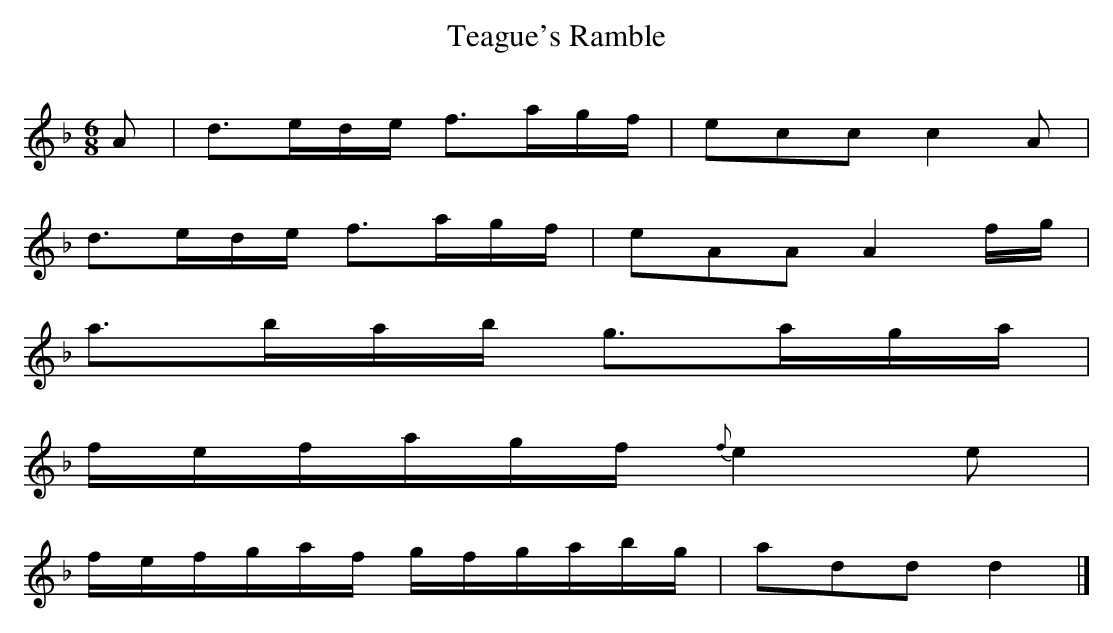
X:1
T:Teague's Ramble
Q:56
L:1/8
M:6/8
K:Dm
A|d3/2e/2d/2e/2 f3/2a/2g/2f/2|ecc c2A|
d3/2e/2d/2e/2 f3/2a/2g/2f/2|eAA A2f/2g/2|
a3/2b/2a/2b/2 g3/2a/2g/2a/2|
f/2e/2f/2a/2g/2f/2 {f}e2e|
f/2e/2f/2g/2a/2f/2 g/2f/2g/2a/2b/2g/2|add d2|]
